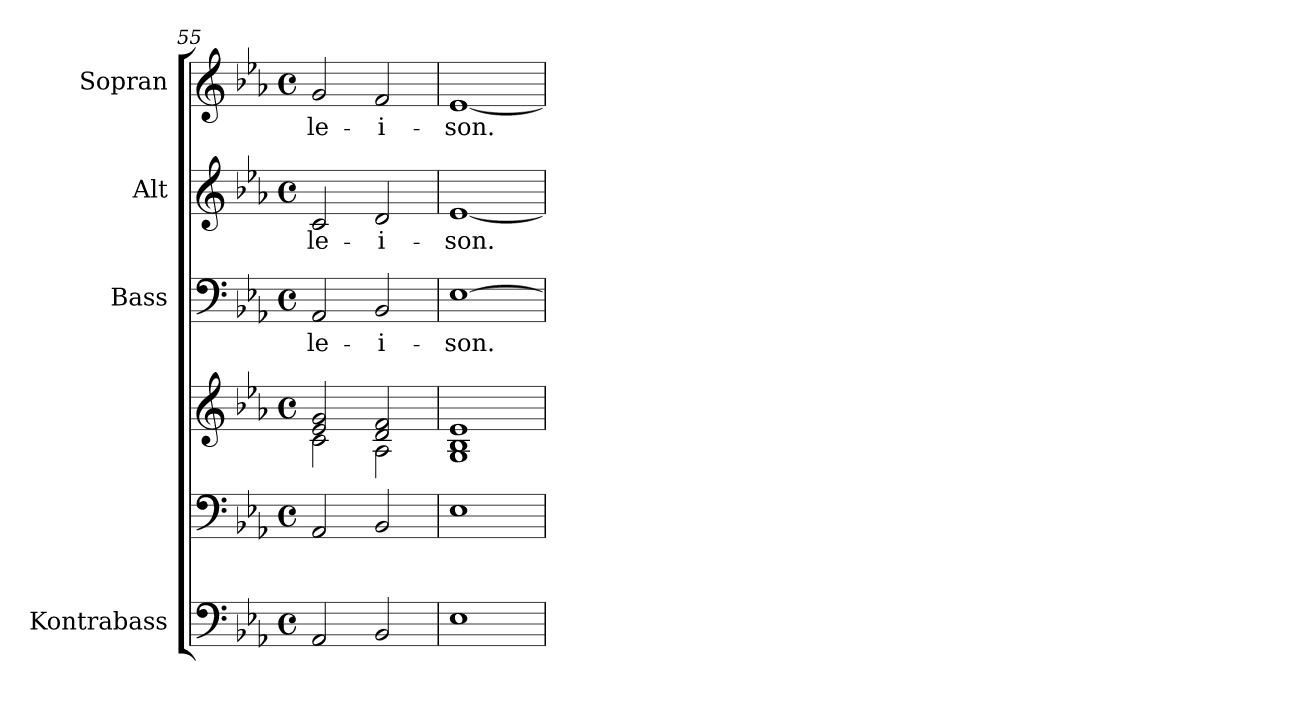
**kern	**kern	**kern	**kern	**text	**kern	**text	**kern	**text
*part5	*part4	*part4	*part3	*part3	*part2	*part2	*part1	*part1
*staff6	*staff5	*staff4	*staff3	*staff3	*staff2	*staff2	*staff1	*staff1
*I"Kontrabass	*	*	*I"Bass	*	*I"Alt	*	*I"Sopran	*
*I'Kb.	*	*	*I'B.	*	*I'A.	*	*I'S.	*
*clefF4	*clefF4	*clefG2	*clefF4	*	*clefG2	*	*clefG2	*
*ITrd7c12	*	*	*	*	*	*	*	*
*k[b-e-a-]	*k[b-e-a-]	*k[b-e-a-]	*k[b-e-a-]	*	*k[b-e-a-]	*	*k[b-e-a-]	*
*E-:	*E-:	*E-:	*E-:	*	*E-:	*	*E-:	*
*M4/4	*M4/4	*M4/4	*M4/4	*	*M4/4	*	*M4/4	*
*met(c)	*met(c)	*met(c)	*met(c)	*	*met(c)	*	*met(c)	*
=55	=55	=55	=55	=55	=55	=55	=55	=55
*	*	*^	*	*	*	*	*	*
!	!	!	!	!	!LO:LY:b	!	!LO:LY:b	!	!LO:LY:b
2AAA-/	2AA-/	2e-/ 2g/	2c\	2AA-/	-le-	2c/	-le-	2g/	-le-
!	!	!	!	!	!LO:LY:b	!	!LO:LY:b	!	!LO:LY:b
2BBB-/	2BB-/	2d/ 2f/	2A-\	2BB-/	-i-	2d/	-i-	2f/	-i-
=56	=56	=56	=56	=56	=56	=56	=56	=56	=56
!	!	!	!	!	!LO:LY:b	!	!LO:LY:b	!	!LO:LY:b
1EE-	1E-	1e-	1G 1B-	[1E-	-son.	[1e-	-son.	[1e-	-son.
*	*	*v	*v	*	*	*	*	*	*
=	=	=	=	=	=	=	=	=
*-	*-	*-	*-	*-	*-	*-	*-	*-
